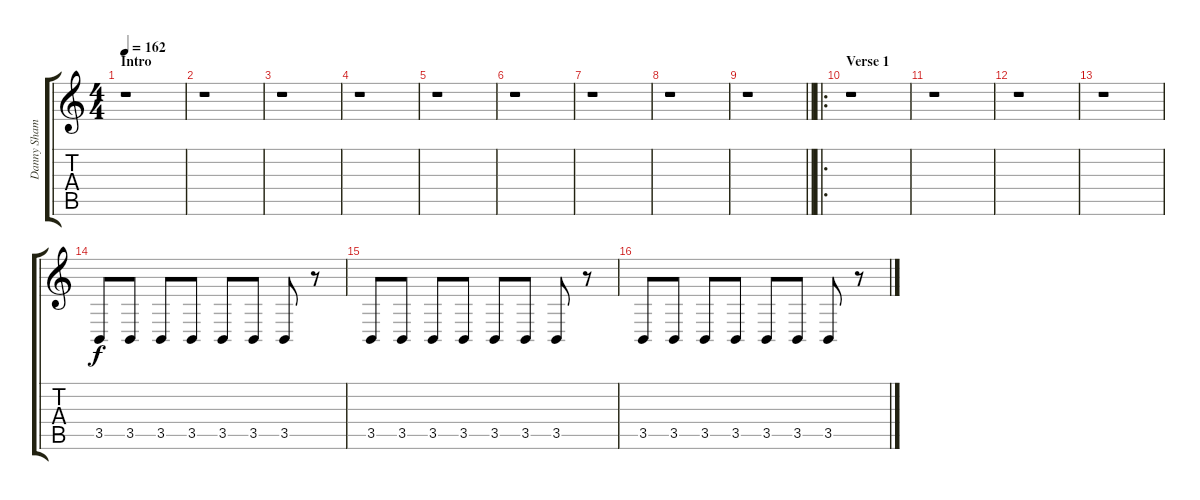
\track ("Danny Shamoun" "Danny Sham") {instrument vibraphone}
\staff {score tabs}
\tuning (Eb4 Bb3 Gb3 Db3 Ab2 Db2) {hide}
\ts (4 4)
\section ("" "Intro")
\tempo 162
\clef g2
\ks c
r.1{dy f instrument vibraphone} |
r.1 |
r.1 |
r.1 |
r.1 |
r.1 |
r.1 |
r.1 |
\barLineRight lightlight
r.1 |
\ro
\section ("" "Verse 1")
r.1 |
r.1 |
r.1 |
r.1 |
3.5.8{volume 9 instrument synthbass1} 3.5.8 3.5.8 3.5.8 3.5.8 3.5.8 3.5.8 r.8 |
3.5.8 3.5.8 3.5.8 3.5.8 3.5.8 3.5.8 3.5.8 r.8 |
3.5.8 3.5.8 3.5.8 3.5.8 3.5.8 3.5.8 3.5.8 r.8
